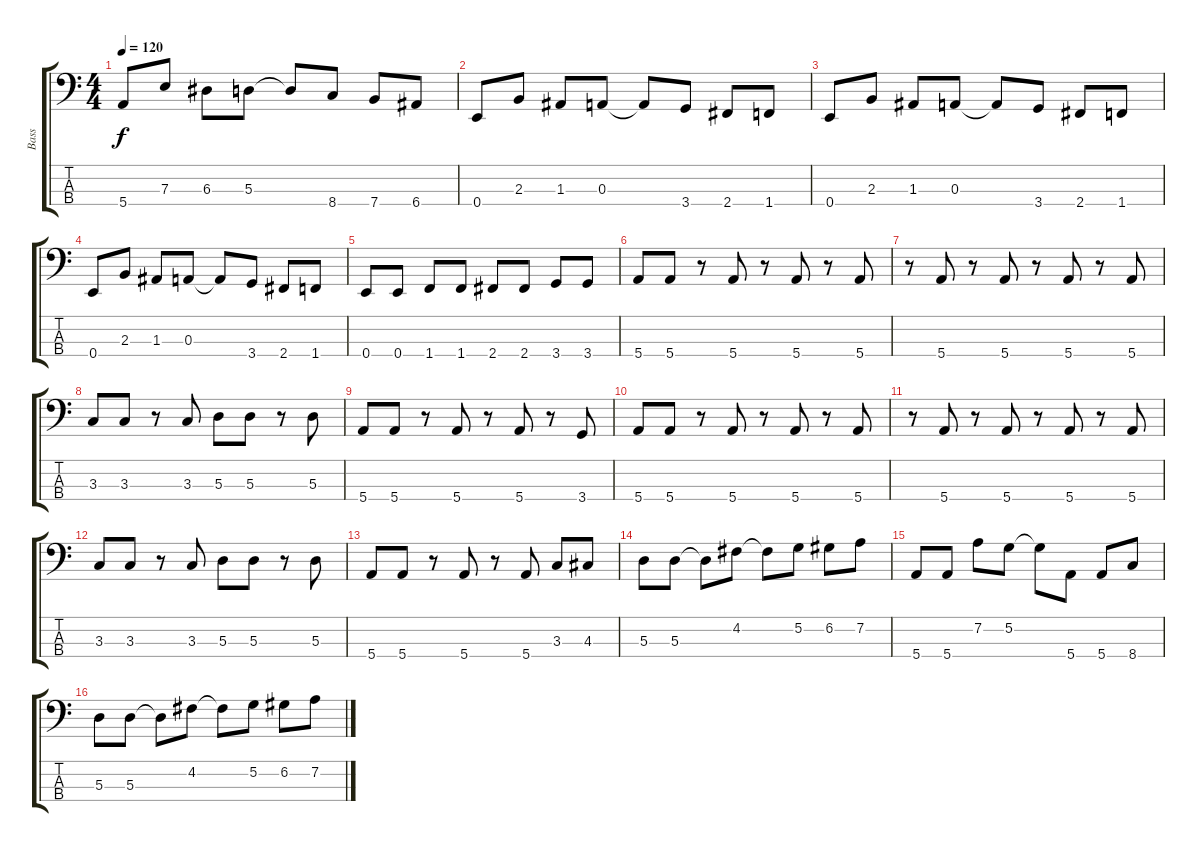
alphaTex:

\track ("Bass" "Bass") {instrument electricbassfinger}
\staff {score tabs}
\tuning (G2 D2 A1 E1) {hide}
\ts (4 4)
\tempo 120
\clef f4
\ks c
5.4.8{dy f} 7.3.8 6.3.8 5.3.8 5.3{t}.8 8.4.8 7.4.8 6.4.8 |
0.4.8 2.3.8 1.3.8 0.3.8 0.3{t}.8 3.4.8 2.4.8 1.4.8 |
0.4.8 2.3.8 1.3.8 0.3.8 0.3{t}.8 3.4.8 2.4.8 1.4.8 |
0.4.8 2.3.8 1.3.8 0.3.8 0.3{t}.8 3.4.8 2.4.8 1.4.8 |
0.4.8 0.4.8 1.4.8 1.4.8 2.4.8 2.4.8 3.4.8 3.4.8 |
5.4.8 5.4.8 r.8 5.4.8 r.8 5.4.8 r.8 5.4.8 |
r.8 5.4.8 r.8 5.4.8 r.8 5.4.8 r.8 5.4.8 |
3.3.8 3.3.8 r.8 3.3.8 5.3.8 5.3.8 r.8 5.3.8 |
5.4.8 5.4.8 r.8 5.4.8 r.8 5.4.8 r.8 3.4.8 |
5.4.8 5.4.8 r.8 5.4.8 r.8 5.4.8 r.8 5.4.8 |
r.8 5.4.8 r.8 5.4.8 r.8 5.4.8 r.8 5.4.8 |
3.3.8 3.3.8 r.8 3.3.8 5.3.8 5.3.8 r.8 5.3.8 |
5.4.8 5.4.8 r.8 5.4.8 r.8 5.4.8 3.3.8 4.3.8 |
5.3.8 5.3.8 5.3{t}.8 4.2.8 4.2{t}.8 5.2.8 6.2.8 7.2.8 |
5.4.8 5.4.8 7.2.8 5.2.8 5.2{t}.8 5.4.8 5.4.8 8.4.8 |
5.3.8 5.3.8 5.3{t}.8 4.2.8 4.2{t}.8 5.2.8 6.2.8 7.2.8
